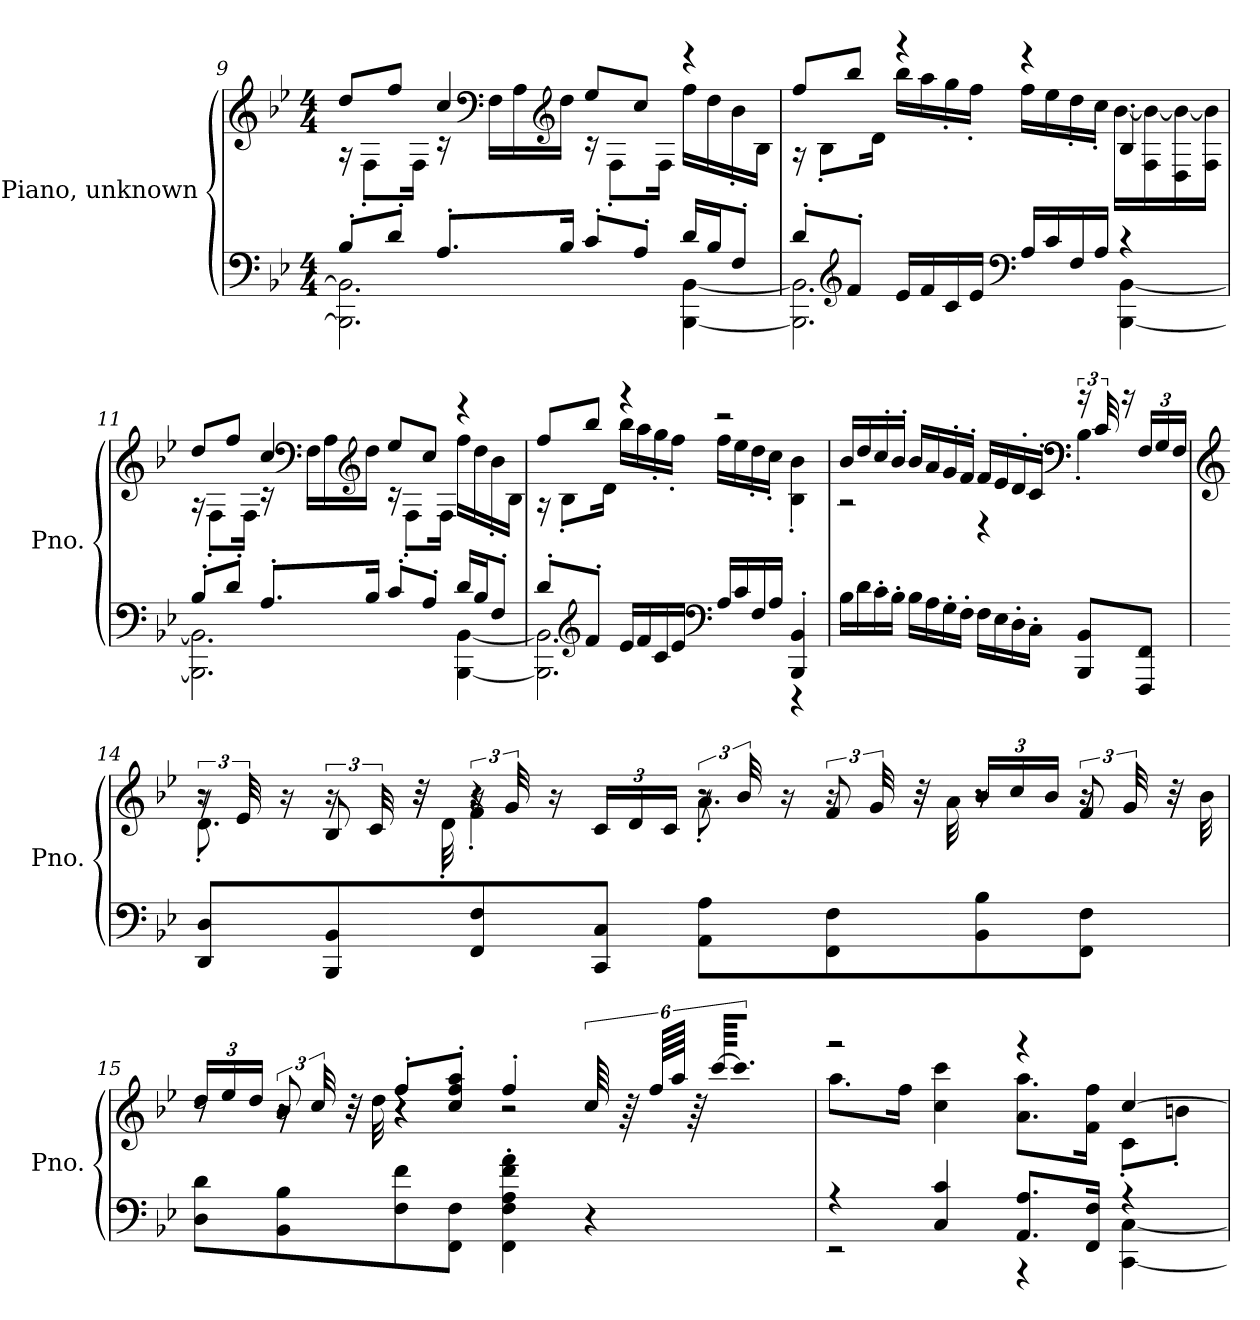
**kern	**kern
*part1	*part1
*staff2	*staff1
*I"Piano, unknown	*
*I'Pno.	*
!!LO:LB:g=z
*clefF4	*clefG2
*k[b-e-]	*k[b-e-]
*M4/4	*M4/4
=9	=9
*^	*^
8B-'/L	2.BBB-\] 2.BB-\]	8dd/L	16r
.	.	.	8F'\L
8d'/J	.	8ff/J	.
.	.	.	16F\Jk
8.A'/L	.	4cc/	16r
*	*	*clefF4	*
.	.	.	16F\LL
.	.	.	16A\
*	*	*clefG2	*
16B-/Jk	.	.	16dd\JJ
8c'/L	.	8ee-/L	16r
.	.	.	8F'\L
8A'/J	.	8cc/J	.
.	.	.	16F\Jk
16d/LL	[4BBB-\ [4BB-\	4r	16ff\LL
16B-/J	.	.	16dd\
8F'/J	.	.	16b-'\
.	.	.	16B-\JJ
=10	=10	=10	=10
8d'/L	2.BBB-\] 2.BB-\]	8ff/L	16r
.	.	.	8B-'\L
*clefG2	*	*	*
8f'/J	.	8bb-/J	.
.	.	.	16d\Jk
16e-/LL	.	4r	16bb-\LL
16f/	.	.	16aa\
16c/	.	.	16gg'\
16e-/JJ	.	.	16ff'\JJ
*clefF4	*	*	*
16A/LL	.	4r	16ff\LL
16c/	.	.	16ee-\
16F/	.	.	16dd'\
16A/JJ	.	.	16cc'\JJ
4r	[4BBB-\ [4BB-\	4B-'/	[16b-\LL
.	.	.	16F\ 16b-\_
.	.	.	16D\ 16b-\_
.	.	.	16F\ 16b-\]JJ
!!LO:PB:g=z	!!
=11	=11	=11	=11
8B-'/L	2.BBB-\] 2.BB-\]	8dd/L	16r
.	.	.	8F'\L
8d'/J	.	8ff/J	.
.	.	.	16F\Jk
8.A'/L	.	4cc/	16r
*	*	*clefF4	*
.	.	.	16F\LL
.	.	.	16A\
*	*	*clefG2	*
16B-/Jk	.	.	16dd\JJ
8c'/L	.	8ee-/L	16r
.	.	.	8F'\L
8A'/J	.	8cc/J	.
.	.	.	16F\Jk
16d/LL	[4BBB-\ [4BB-\	4r	16ff\LL
16B-/J	.	.	16dd\
8F'/J	.	.	16b-'\
.	.	.	16B-\JJ
=12	=12	=12	=12
8d'/L	2.BBB-\] 2.BB-\]	8ff/L	16r
.	.	.	8B-'\L
*clefG2	*	*	*
8f'/J	.	8bb-/J	.
.	.	.	16d\Jk
16e-/LL	.	4r	16bb-\LL
16f/	.	.	16aa\
16c/	.	.	16gg'\
16e-/JJ	.	.	16ff'\JJ
*clefF4	*	*	*
16A/LL	.	2r	16ff\LL
16c/	.	.	16ee-\
16F/	.	.	16dd'\
16A/JJ	.	.	16cc'\JJ
4BBB-/' 4BB-/'	4r	.	4B-\' 4b-\'
*v	*v	*	*
!!LO:LB:g=z	!!
=13	=13	=13
16B-\LL	16b-/LL	2r
16d\	16dd/	.
16c'\	16cc'/	.
16B-'\JJ	16b-'/JJ	.
16B-\LL	16b-/LL	.
16A\	16a/	.
16G'\	16g'/	.
16F'\JJ	16f'/JJ	.
16F\LL	16f/LL	4r
16E-\	16e-/	.
16D'\	16d'/	.
16C'\JJ	16c'/JJ	.
*	*clefF4	*
8BBB-/ 8BB-/L	24r	4B-'\
.	48c/	.
.	16r	.
*	*Xbrackettup	*
8FFF/ 8FF/J	24F/LL	.
.	24G/	.
.	24F/JJ	.
*	*v	*v
!!LO:LB:g=z
=14	=14
*	*clefG2
*	*brackettup
*	*^
*	*	*^
8DD/ 8D/L	24r	8.d'\	8r
.	48e-/	.	.
.	16r	.	.
8BBB-/ 8BB-/	24r	.	8B-/
.	48c/	.	.
.	16r	32r	.
.	.	32d'\	.
8FF/ 8F/	24r	4f'\	4r
.	48g/	.	.
.	16r	.	.
*	*Xbrackettup	*	*
8CC/ 8C/J	24c/LL	.	.
.	24d/	.	.
.	24c/JJ	.	.
*	*brackettup	*	*
8AA\ 8A\L	24r	8.a'\	8r
.	48b-/	.	.
.	16r	.	.
8FF\ 8F\	24r	.	8f/
.	48g/	.	.
.	16r	32r	.
.	.	32a\	.
*	*Xbrackettup	*	*
8BB-\ 8B-\	24b-/LL	8r	8r
.	24cc/	.	.
.	24b-/JJ	.	.
*	*brackettup	*	*
8FF\ 8F\J	24r	16r	8f/
.	48g/	.	.
.	16r	32r	.
.	.	32b-\	.
!!LO:LB:g=z	!!	!!
=15	=15	=15	=15
*	*Xbrackettup	*	*
8D\ 8d\L	24dd/LL	8r	8r
.	24ee-/	.	.
.	24dd/JJ	.	.
*	*brackettup	*	*
8BB-\ 8B-\	24r	16r	8b-/
.	48cc/	.	.
.	16r	32r	.
.	.	32dd\	.
8F\ 8f\	8ff'/L	4r	4r
8FF\ 8F\J	8cc/' 8ff/' 8aa/'J	.	.
4FF\' 4F\' 4A\' 4f\' 4a\'	4ff'/	2r	2r
4r	96cc/	.	.
.	96r	.	.
.	96ff/LLLL	.	.
.	96aa/JJJJ	.	.
.	96r	.	.
.	[96ccc/KKKL	.	.
.	8.ccc/J]	.	.
*	*	*v	*v
=16	=16	=16
*^	*	*
4r	2r	2r	8.aa\L
.	.	.	16ff\Jk
4C/ 4c/	.	.	4cc\ 4ccc\
8.AA/ 8.A/L	4r	4r	8.a\ 8.aa\L
16FF/ 16F/Jk	.	.	16f\ 16ff\Jk
4r	[4CC\ [4C\	[4cc/	8c'\L
.	.	.	8bn'\J
*v	*v	*	*
*	*v	*v
=	=
*-	*-
